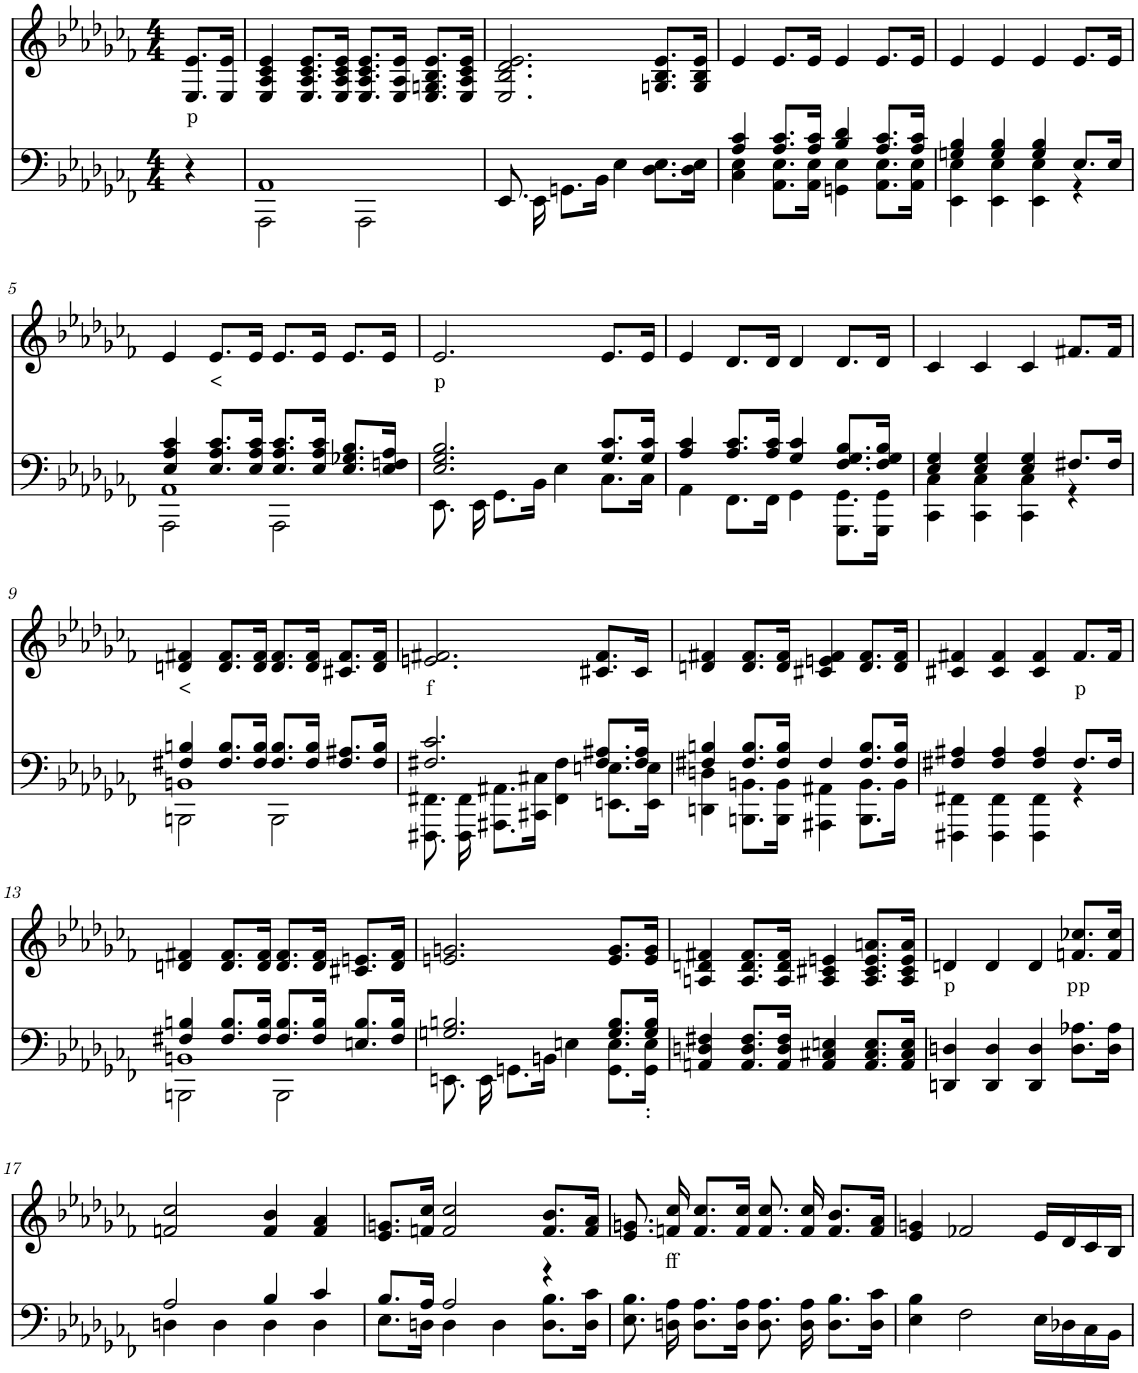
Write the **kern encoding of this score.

**kern	**kern	**text
*part2	*part1	*part1
*staff2	*staff1	*staff1
*I"Piano	*I"Piano	*
*I'Pno	*I'Pno	*
*clefF4	*clefG2	*
*k[b-e-a-d-g-c-f-]	*k[b-e-a-d-g-c-f-]	*
*a-:	*a-:	*
*M4/4	*M4/4	*
=	=	=
!	!	!LO:LY:b
4r	8.E-/ 8.e-/L	p
.	16E-/ 16e-/Jk	.
=1	=1	=1
*^	*	*
2AAA-\	1AA-	4E-/ 4A-/ 4c-/ 4e-/	.
.	.	8.E-/ 8.A-/ 8.c-/ 8.e-/L	.
.	.	16E-/ 16A-/ 16c-/ 16e-/Jk	.
2AAA-\	.	8.E-/ 8.A-/ 8.c-/ 8.e-/L	.
.	.	16E-/ 16A-/ 16e-/Jk	.
.	.	8.E-/ 8.Gn/ 8.B-/ 8.e-/L	.
.	.	16E-/ 16A-/ 16c-/ 16e-/Jk	.
*v	*v	*	*
=2	=2	=2
8.EE-/	2.E-/ 2.B-/ 2.d-/ 2.e-/	.
16EE-\	.	.
8.GGn\L	.	.
16BB-\Jk	.	.
4E-\	.	.
8.D-\ 8.E-\L	8.Gn/ 8.B-/ 8.e-/L	.
16D-\ 16E-\Jk	16G/ 16B-/ 16e-/Jk	.
=3	=3	=3
*^	*	*
4A-/ 4c-/	4C-\ 4E-\	4e-/	.
8.A-/ 8.c-/L	8.AA-\ 8.E-\L	8.e-/L	.
16A-/ 16c-/Jk	16AA-\ 16E-\Jk	16e-/Jk	.
4B-/ 4d-/	4GGn\ 4E-\	4e-/	.
8.A-/ 8.c-/L	8.AA-\ 8.E-\L	8.e-/L	.
16A-/ 16c-/Jk	16AA-\ 16E-\Jk	16e-/Jk	.
=4	=4	=4	=4
4Gn/ 4B-/	4EE-\ 4E-\	4e-/	.
4G/ 4B-/	4EE-\ 4E-\	4e-/	.
4G/ 4B-/	4EE-\ 4E-\	4e-/	.
8.E-/L	4r	8.e-/L	.
16E-/Jk	.	16e-/Jk	.
!!LO:LB:g=z
=5	=5	=5	=5
*	*^	*	*
4E-/ 4A-/ 4c-/	2AAA-\	1AA-	4e-/	.
!	!	!	!	!LO:LY:b
8.E-/ 8.A-/ 8.c-/L	.	.	8.e-/L	<
16E-/ 16A-/ 16c-/Jk	.	.	16e-/Jk	.
8.E-/ 8.A-/ 8.c-/L	2AAA-\	.	8.e-/L	.
16E-/ 16A-/ 16c-/Jk	.	.	16e-/Jk	.
8.E-/ 8.G-X/ 8.B-/L	.	.	8.e-/L	.
16E-/ 16Fn/ 16A-/Jk	.	.	16e-/Jk	.
*	*v	*v	*	*
=6	=6	=6	=6
!	!	!	!LO:LY:b
2.E-/ 2.G-/ 2.B-/	8.EE-\	2.e-/	p
.	16EE-\	.	.
.	8.GG-\L	.	.
.	16BB-\Jk	.	.
.	4E-\	.	.
8.G-/ 8.c-/L	8.C-\L	8.e-/L	.
16G-/ 16c-/Jk	16C-\Jk	16e-/Jk	.
=7	=7	=7	=7
4A-/ 4c-/	4AA-\	4e-/	.
8.A-/ 8.c-/L	8.FF-\L	8.d-/L	.
16A-/ 16c-/Jk	16FF-\Jk	16d-/Jk	.
4G-/ 4c-/	4GG-\	4d-/	.
8.F-/ 8.G-/ 8.B-/L	8.GGG-\ 8.GG-\L	8.d-/L	.
16F-/ 16G-/ 16B-/Jk	16GGG-\ 16GG-\Jk	16d-/Jk	.
=8	=8	=8	=8
4E-/ 4G-/	4CC-\ 4C-\	4c-/	.
4E-/ 4G-/	4CC-\ 4C-\	4c-/	.
4E-/ 4G-/	4CC-\ 4C-\	4c-/	.
8.F#X/L	4r	8.f#X/L	.
16F#/Jk	.	16f#/Jk	.
!!LO:LB:g=z
=9	=9	=9	=9
*	*^	*	*
!	!	!	!	!LO:LY:b
4F#X/ 4Bn/	2BBBn\	1BBn	4dn/ 4f#X/	<
8.F#/ 8.B/L	.	.	8.d/ 8.f#/L	.
16F#/ 16B/Jk	.	.	16d/ 16f#/Jk	.
8.F#/ 8.B/L	2BBB\	.	8.d/ 8.f#/L	.
16F#/ 16B/Jk	.	.	16d/ 16f#/Jk	.
8.F#/ 8.A#X/L	.	.	8.c#X/ 8.f#/L	.
16F#/ 16B/Jk	.	.	16d/ 16f#/Jk	.
*	*v	*v	*	*
=10	=10	=10	=10
!	!	!	!LO:LY:b
2.F#X/ 2.c-/	8.FFF#X\ 8.FF#X\	2.en/ 2.f#X/	f
.	16FFF#\ 16FF#\	.	.
.	8.AAA#X\ 8.AA#X\L	.	.
.	16CC#X\ 16C#X\Jk	.	.
.	4FF#\ 4F#\	.	.
8.F#/ 8.A#X/L	8.EEn\ 8.En\L	8.c#X/ 8.f#/L	.
16F#/ 16A#/Jk	16EE\ 16E\Jk	16c#/Jk	.
=11	=11	=11	=11
4F#X/ 4Bn/	4DDn\ 4Dn\	4dn/ 4f#X/	.
8.F#/ 8.B/L	8.BBBn\ 8.BBn\L	8.d/ 8.f#/L	.
16F#/ 16B/Jk	16BBB\ 16BB\Jk	16d/ 16f#/Jk	.
4F#/	4AAA#X\ 4AA#X\	4c#X/ 4en/ 4f#/	.
8.F#/ 8.B/L	8.BBB\ 8.BB\L	8.d/ 8.f#/L	.
16F#/ 16B/Jk	16BB\Jk	16d/ 16f#/Jk	.
=12	=12	=12	=12
4F#X/ 4A#X/	4FFF#X\ 4FF#X\	4c#X/ 4f#X/	.
4F#/ 4A#/	4FFF#\ 4FF#\	4c#/ 4f#/	.
4F#/ 4A#/	4FFF#\ 4FF#\	4c#/ 4f#/	.
!	!	!	!LO:LY:b
8.F#/L	4r	8.f#/L	p
16F#/Jk	.	16f#/Jk	.
!!LO:LB:g=z
=13	=13	=13	=13
*	*^	*	*
4F#X/ 4Bn/	2BBBn\	1BBn	4dn/ 4f#X/	.
8.F#/ 8.B/L	.	.	8.d/ 8.f#/L	.
16F#/ 16B/Jk	.	.	16d/ 16f#/Jk	.
8.F#/ 8.B/L	2BBB\	.	8.d/ 8.f#/L	.
16F#/ 16B/Jk	.	.	16d/ 16f#/Jk	.
8.En/ 8.B/L	.	.	8.c#X/ 8.en/L	.
16F#/ 16B/Jk	.	.	16d/ 16f#/Jk	.
*	*v	*v	*	*
=14	=14	=14	=14
2.Gn/ 2.Bn/	8.EEn\	2.en/ 2.gn/	.
.	16EE\	.	.
.	8.GGn\L	.	.
.	16BBn\Jk	.	.
.	4En\	.	.
8.G/ 8.B/L	8.GG\ 8.E\L	8.e/ 8.g/L	.
16G/ 16B/Jk	16GG\' 16E\'Jk	16e/ 16g/Jk	.
*v	*v	*	*
=15	=15	=15
4AAn/ 4Dn/ 4F#X/	4An/ 4dn/ 4f#X/	.
8.AA/ 8.D/ 8.F#/L	8.A/ 8.d/ 8.f#/L	.
16AA/ 16D/ 16F#/Jk	16A/ 16d/ 16f#/Jk	.
4AA/ 4C#X/ 4En/	4A/ 4c#X/ 4en/	.
8.AA/ 8.C#/ 8.E/L	8.A/ 8.c#/ 8.e/ 8.an/L	.
16AA/ 16C#/ 16E/Jk	16A/ 16c#/ 16e/ 16a/Jk	.
=16	=16	=16
!	!	!LO:LY:b
4DDn/ 4Dn/	4dn/	p
4DD/ 4D/	4d/	.
4DD/ 4D/	4d/	.
!	!	!LO:LY:b
8.D\ 8.A-X\L	8.fn/ 8.cc-X/L	pp
16D\ 16A-\Jk	16f/ 16cc-/Jk	.
!!LO:LB:g=z
=17	=17	=17
*^	*	*
2A-/	4Dn\	2fn/ 2cc-/	.
.	4D\	.	.
4B-/	4D\	4f/ 4b-/	.
4c-/	4D\	4f/ 4a-/	.
=18	=18	=18	=18
8.B-/L	8.E-\L	8.e-/ 8.gn/L	.
16A-/Jk	16Dn\Jk	16fn/ 16cc-/Jk	.
2A-/	4D\	2f/ 2cc-/	.
.	4D\	.	.
4r	8.D\ 8.B-\L	8.f/ 8.b-/L	.
.	16D\ 16c-\Jk	16f/ 16a-/Jk	.
*v	*v	*	*
=19	=19	=19
8.E-\ 8.B-\	8.e-/ 8.gn/	.
!	!	!LO:LY:b
16Dn\ 16A-\	16fn/ 16cc-/	ff
8.D\ 8.A-\L	8.f/ 8.cc-/L	.
16D\ 16A-\Jk	16f/ 16cc-/Jk	.
8.D\ 8.A-\	8.f/ 8.cc-/	.
16D\ 16A-\	16f/ 16cc-/	.
8.D\ 8.B-\L	8.f/ 8.b-/L	.
16D\ 16c-\Jk	16f/ 16a-/Jk	.
=20	=20	=20
4E-\ 4B-\	4e-/ 4gn/	.
2F-\	2f-X/	.
16E-\LL	16e-/LL	.
16D-X\	16d-/	.
16C-\	16c-/	.
16BB-\JJ	16B-/JJ	.
=	=	=
*-	*-	*-
